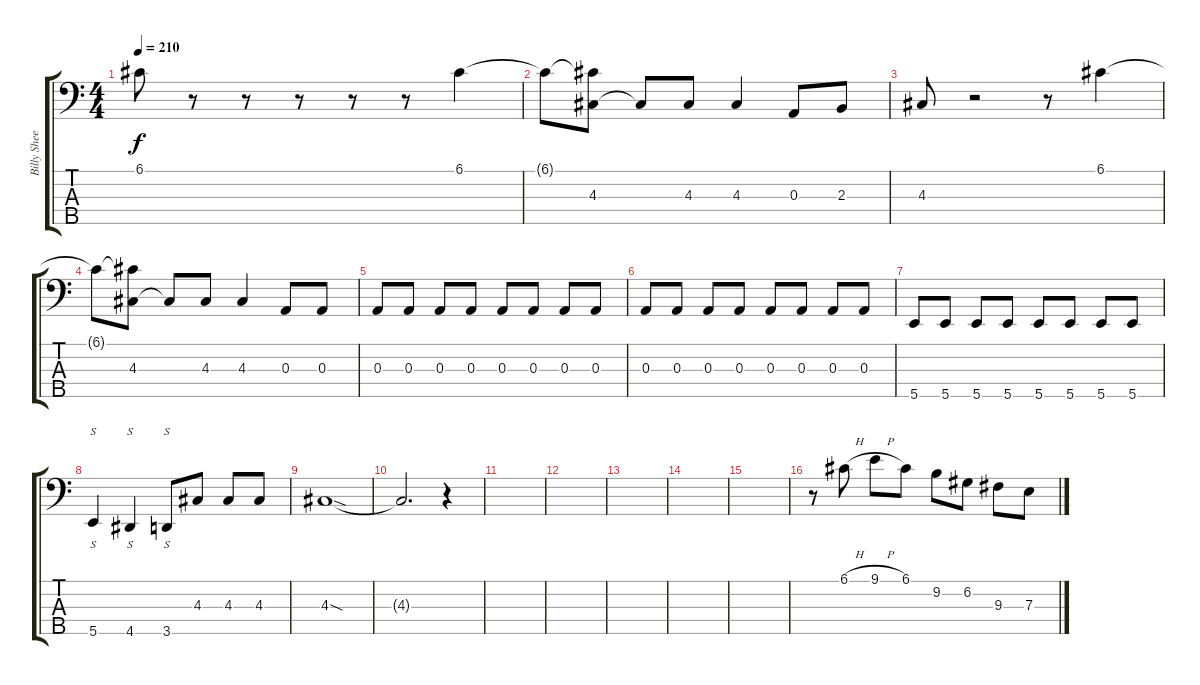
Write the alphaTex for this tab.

\track ("Billy Sheehan" "Billy Shee") {instrument electricbassfinger}
\staff {score tabs}
\tuning (G2 D2 A1 E1 B0) {hide}
\ts (4 4)
\tempo 210
\clef f4
\ks c
6.1.8{dy f} r.8 r.8 r.8 r.8 r.8 6.1.4 |
6.1{t}.8 (6.1{t} 4.3).8 4.3{t}.8 4.3.8 4.3.4 0.3.8 2.3.8 |
4.3.8 r.2 r.8 6.1.4 |
6.1{t}.8 (6.1{t} 4.3).8 4.3{t}.8 4.3.8 4.3.4 0.3.8 0.3.8 |
0.3.8 0.3.8 0.3.8 0.3.8 0.3.8 0.3.8 0.3.8 0.3.8 |
0.3.8 0.3.8 0.3.8 0.3.8 0.3.8 0.3.8 0.3.8 0.3.8 |
5.5.8 5.5.8 5.5.8 5.5.8 5.5.8 5.5.8 5.5.8 5.5.8 |
5.5.4{s} 4.5.4{s} 3.5.8{s} 4.3.8 4.3.8 4.3.8 |
4.3{sod}.1 |
4.3{t}.2{d} r.4 |
|
|
|
|
|
r.8 6.1{h}.8 9.1{h}.8 6.1.8 9.2.8 6.2.8 9.3.8 7.3.8
